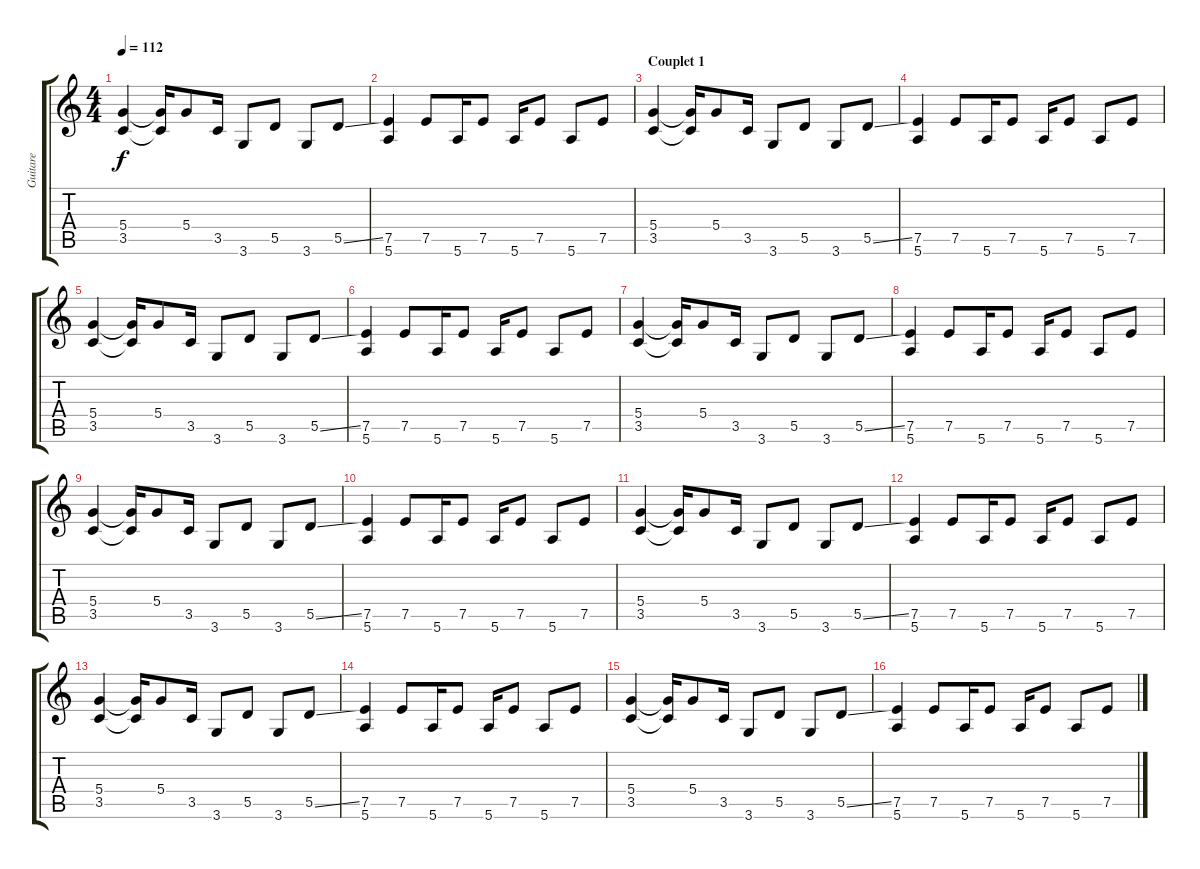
\track ("Guitare" "Guitare") {instrument electricguitarclean}
\staff {score tabs}
\tuning (E4 B3 G3 D3 A2 E2) {hide}
\ts (4 4)
\tempo 112
\clef g2
\ks c
(5.4 3.5).4{dy f} (5.4{t} 3.5{t}).16 5.4.8 3.5.16 3.6.8 5.5.8 3.6.8 5.5{ss}.8 |
(7.5 5.6).4 7.5.8 5.6.16 7.5.8 5.6.16 7.5.8 5.6.8 7.5.8 |
\section ("" "Couplet 1")
(5.4 3.5).4 (5.4{t} 3.5{t}).16 5.4.8 3.5.16 3.6.8 5.5.8 3.6.8 5.5{ss}.8 |
(7.5 5.6).4 7.5.8 5.6.16 7.5.8 5.6.16 7.5.8 5.6.8 7.5.8 |
(5.4 3.5).4 (5.4{t} 3.5{t}).16 5.4.8 3.5.16 3.6.8 5.5.8 3.6.8 5.5{ss}.8 |
(7.5 5.6).4 7.5.8 5.6.16 7.5.8 5.6.16 7.5.8 5.6.8 7.5.8 |
(5.4 3.5).4 (5.4{t} 3.5{t}).16 5.4.8 3.5.16 3.6.8 5.5.8 3.6.8 5.5{ss}.8 |
(7.5 5.6).4 7.5.8 5.6.16 7.5.8 5.6.16 7.5.8 5.6.8 7.5.8 |
(5.4 3.5).4 (5.4{t} 3.5{t}).16 5.4.8 3.5.16 3.6.8 5.5.8 3.6.8 5.5{ss}.8 |
(7.5 5.6).4 7.5.8 5.6.16 7.5.8 5.6.16 7.5.8 5.6.8 7.5.8 |
(5.4 3.5).4 (5.4{t} 3.5{t}).16 5.4.8 3.5.16 3.6.8 5.5.8 3.6.8 5.5{ss}.8 |
(7.5 5.6).4 7.5.8 5.6.16 7.5.8 5.6.16 7.5.8 5.6.8 7.5.8 |
(5.4 3.5).4 (5.4{t} 3.5{t}).16 5.4.8 3.5.16 3.6.8 5.5.8 3.6.8 5.5{ss}.8 |
(7.5 5.6).4 7.5.8 5.6.16 7.5.8 5.6.16 7.5.8 5.6.8 7.5.8 |
(5.4 3.5).4 (5.4{t} 3.5{t}).16 5.4.8 3.5.16 3.6.8 5.5.8 3.6.8 5.5{ss}.8 |
(7.5 5.6).4 7.5.8 5.6.16 7.5.8 5.6.16 7.5.8 5.6.8 7.5.8
